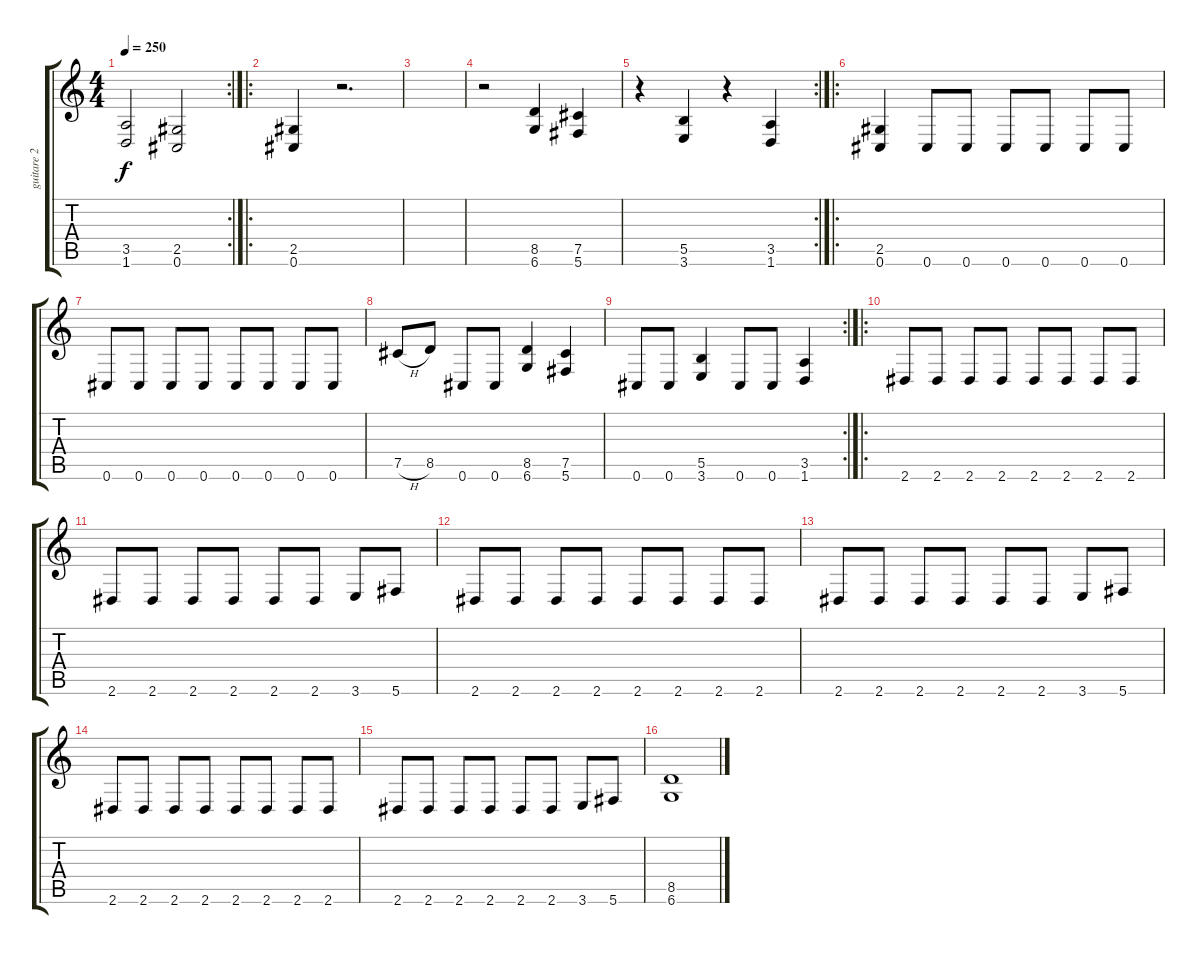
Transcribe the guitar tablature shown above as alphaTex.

\track ("guitare 2" "guitare 2") {instrument distortionguitar}
\staff {score tabs}
\tuning (Db4 Ab3 E3 B2 Gb2 Db2) {hide}
\rc 2
\ts (4 4)
\tempo 250
\clef g2
\ks c
(3.5 1.6).2{dy f} (2.5 0.6).2 |
\ro
(2.5 0.6).4 r.2{d} |
|
r.2 (8.5 6.6).4 (7.5 5.6).4 |
\rc 2
r.4 (5.5 3.6).4 r.4 (3.5 1.6).4 |
\ro
(2.5 0.6).4 0.6.8 0.6.8 0.6.8 0.6.8 0.6.8 0.6.8 |
0.6.8 0.6.8 0.6.8 0.6.8 0.6.8 0.6.8 0.6.8 0.6.8 |
7.5{h}.8 8.5.8 0.6.8 0.6.8 (8.5 6.6).4 (7.5 5.6).4 |
\rc 2
0.6.8 0.6.8 (5.5 3.6).4 0.6.8 0.6.8 (3.5 1.6).4 |
\ro
2.6.8 2.6.8 2.6.8 2.6.8 2.6.8 2.6.8 2.6.8 2.6.8 |
2.6.8 2.6.8 2.6.8 2.6.8 2.6.8 2.6.8 3.6.8 5.6.8 |
2.6.8 2.6.8 2.6.8 2.6.8 2.6.8 2.6.8 2.6.8 2.6.8 |
2.6.8 2.6.8 2.6.8 2.6.8 2.6.8 2.6.8 3.6.8 5.6.8 |
2.6.8 2.6.8 2.6.8 2.6.8 2.6.8 2.6.8 2.6.8 2.6.8 |
2.6.8 2.6.8 2.6.8 2.6.8 2.6.8 2.6.8 3.6.8 5.6.8 |
(8.5 6.6).1
